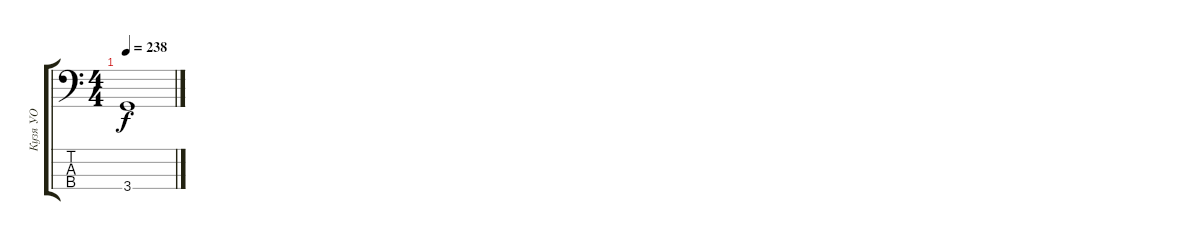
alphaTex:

\track ("Кузя УО" "Кузя УО") {instrument electricbassfinger}
\staff {score tabs}
\tuning (G2 D2 A1 E1) {hide}
\ts (4 4)
\tempo 238
\clef f4
\ks c
3.4{t}.1{dy f}
